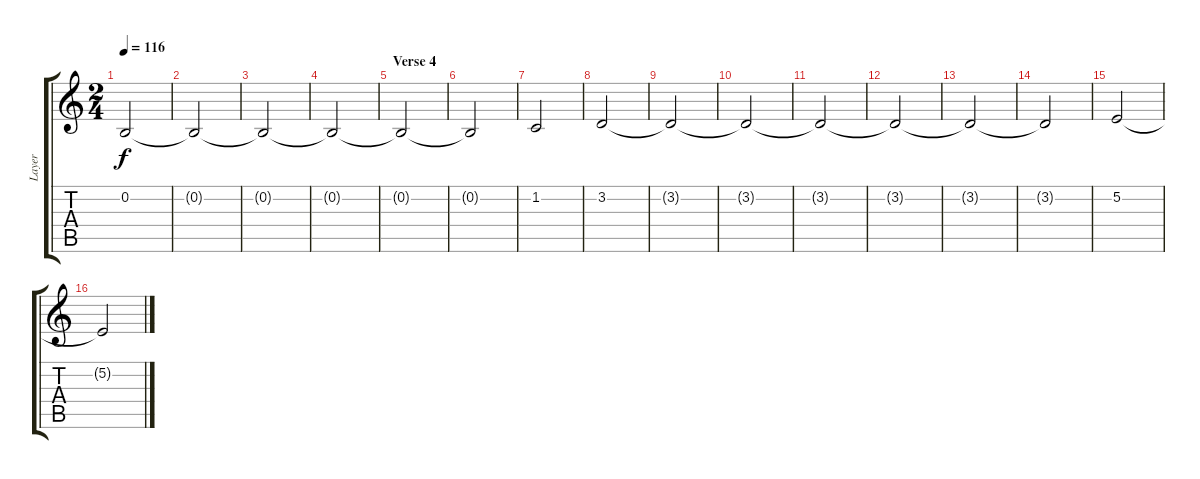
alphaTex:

\track ("Layer" "Layer") {instrument synthstrings2}
\staff {score tabs}
\tuning (E4 B3 G3 D3 A2 E2) {hide}
\ts (2 4)
\tempo 116
\clef g2
\ks c
0.2.2{dy f} |
0.2{t}.2 |
0.2{t}.2 |
0.2{t}.2 |
\section ("" "Verse 4")
0.2{t}.2 |
0.2{t}.2 |
1.2.2 |
3.2.2 |
3.2{t}.2 |
3.2{t}.2 |
3.2{t}.2 |
3.2{t}.2 |
3.2{t}.2 |
3.2{t}.2 |
5.2.2 |
5.2{t}.2
